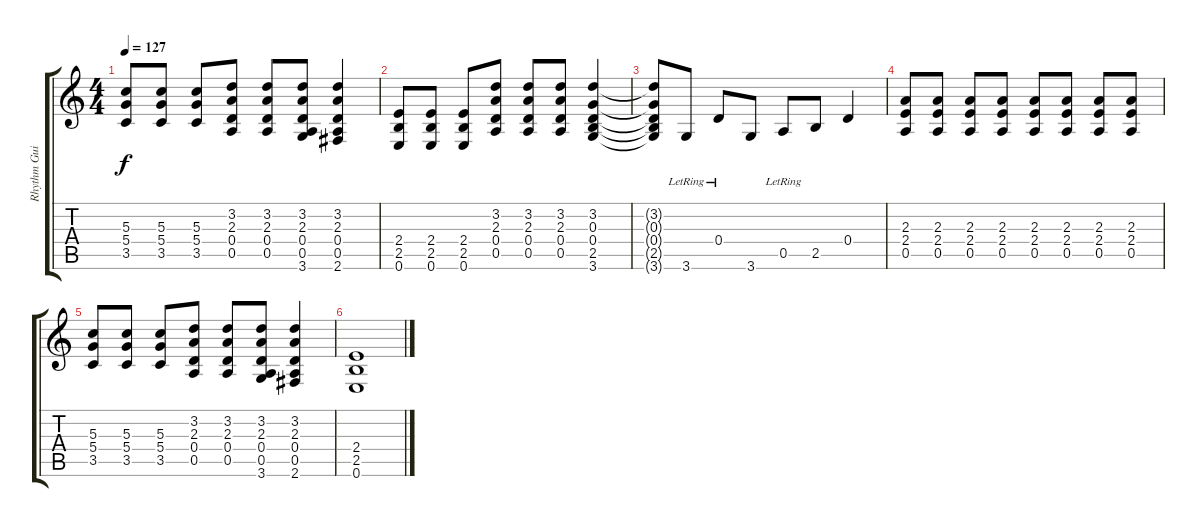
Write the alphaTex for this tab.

\track ("Rhythm Guitar L" "Rhythm Gui") {instrument distortionguitar}
\staff {score tabs}
\tuning (E4 B3 G3 D3 A2 E2) {hide}
\ts (4 4)
\tempo 127
\clef g2
\ks c
(5.3 5.4 3.5).8{dy f} (5.3 5.4 3.5).8 (5.3 5.4 3.5).8 (3.2 2.3 0.4 0.5).8 (3.2 2.3 0.4 0.5).8 (3.2 2.3 0.4 0.5 3.6).8 (3.2 2.3 0.4 0.5 2.6).4 |
(2.4 2.5 0.6).8 (2.4 2.5 0.6).8 (2.4 2.5 0.6).8 (3.2 2.3 0.4 0.5).8 (3.2 2.3 0.4 0.5).8 (3.2 2.3 0.4 0.5).8 (3.2 0.3 0.4 2.5 3.6).4 |
(3.2{t} 0.3{t} 0.4{t} 2.5{t} 3.6{t}).8 3.6{lr}.8 0.4{lr}.8 3.6.8 0.5{lr}.8 2.5.8 0.4.4 |
(2.3 2.4 0.5).8 (2.3 2.4 0.5).8 (2.3 2.4 0.5).8 (2.3 2.4 0.5).8 (2.3 2.4 0.5).8 (2.3 2.4 0.5).8 (2.3 2.4 0.5).8 (2.3 2.4 0.5).8 |
(5.3 5.4 3.5).8 (5.3 5.4 3.5).8 (5.3 5.4 3.5).8 (3.2 2.3 0.4 0.5).8 (3.2 2.3 0.4 0.5).8 (3.2 2.3 0.4 0.5 3.6).8 (3.2 2.3 0.4 0.5 2.6).4 |
(2.4 2.5 0.6).1
